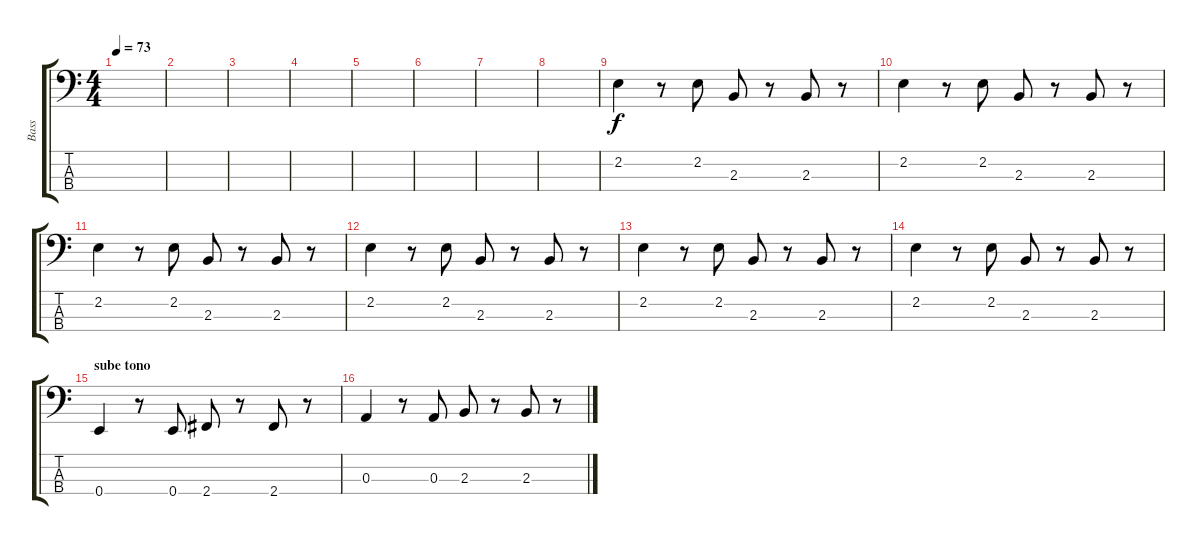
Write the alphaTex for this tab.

\track ("Bass" "Bass") {instrument electricbasspick}
\staff {score tabs}
\tuning (G2 D2 A1 E1) {hide}
\ts (4 4)
\tempo 73
\clef f4
\ks c
|
|
|
|
|
|
|
|
2.2.4 r.8 2.2.8 2.3.8 r.8 2.3.8 r.8 |
2.2.4 r.8 2.2.8 2.3.8 r.8 2.3.8 r.8 |
2.2.4 r.8 2.2.8 2.3.8 r.8 2.3.8 r.8 |
2.2.4 r.8 2.2.8 2.3.8 r.8 2.3.8 r.8 |
2.2.4 r.8 2.2.8 2.3.8 r.8 2.3.8 r.8 |
2.2.4 r.8 2.2.8 2.3.8 r.8 2.3.8 r.8 |
\section ("" "sube tono")
0.4.4 r.8 0.4.8 2.4.8 r.8 2.4.8 r.8 |
0.3.4 r.8 0.3.8 2.3.8 r.8 2.3.8 r.8
